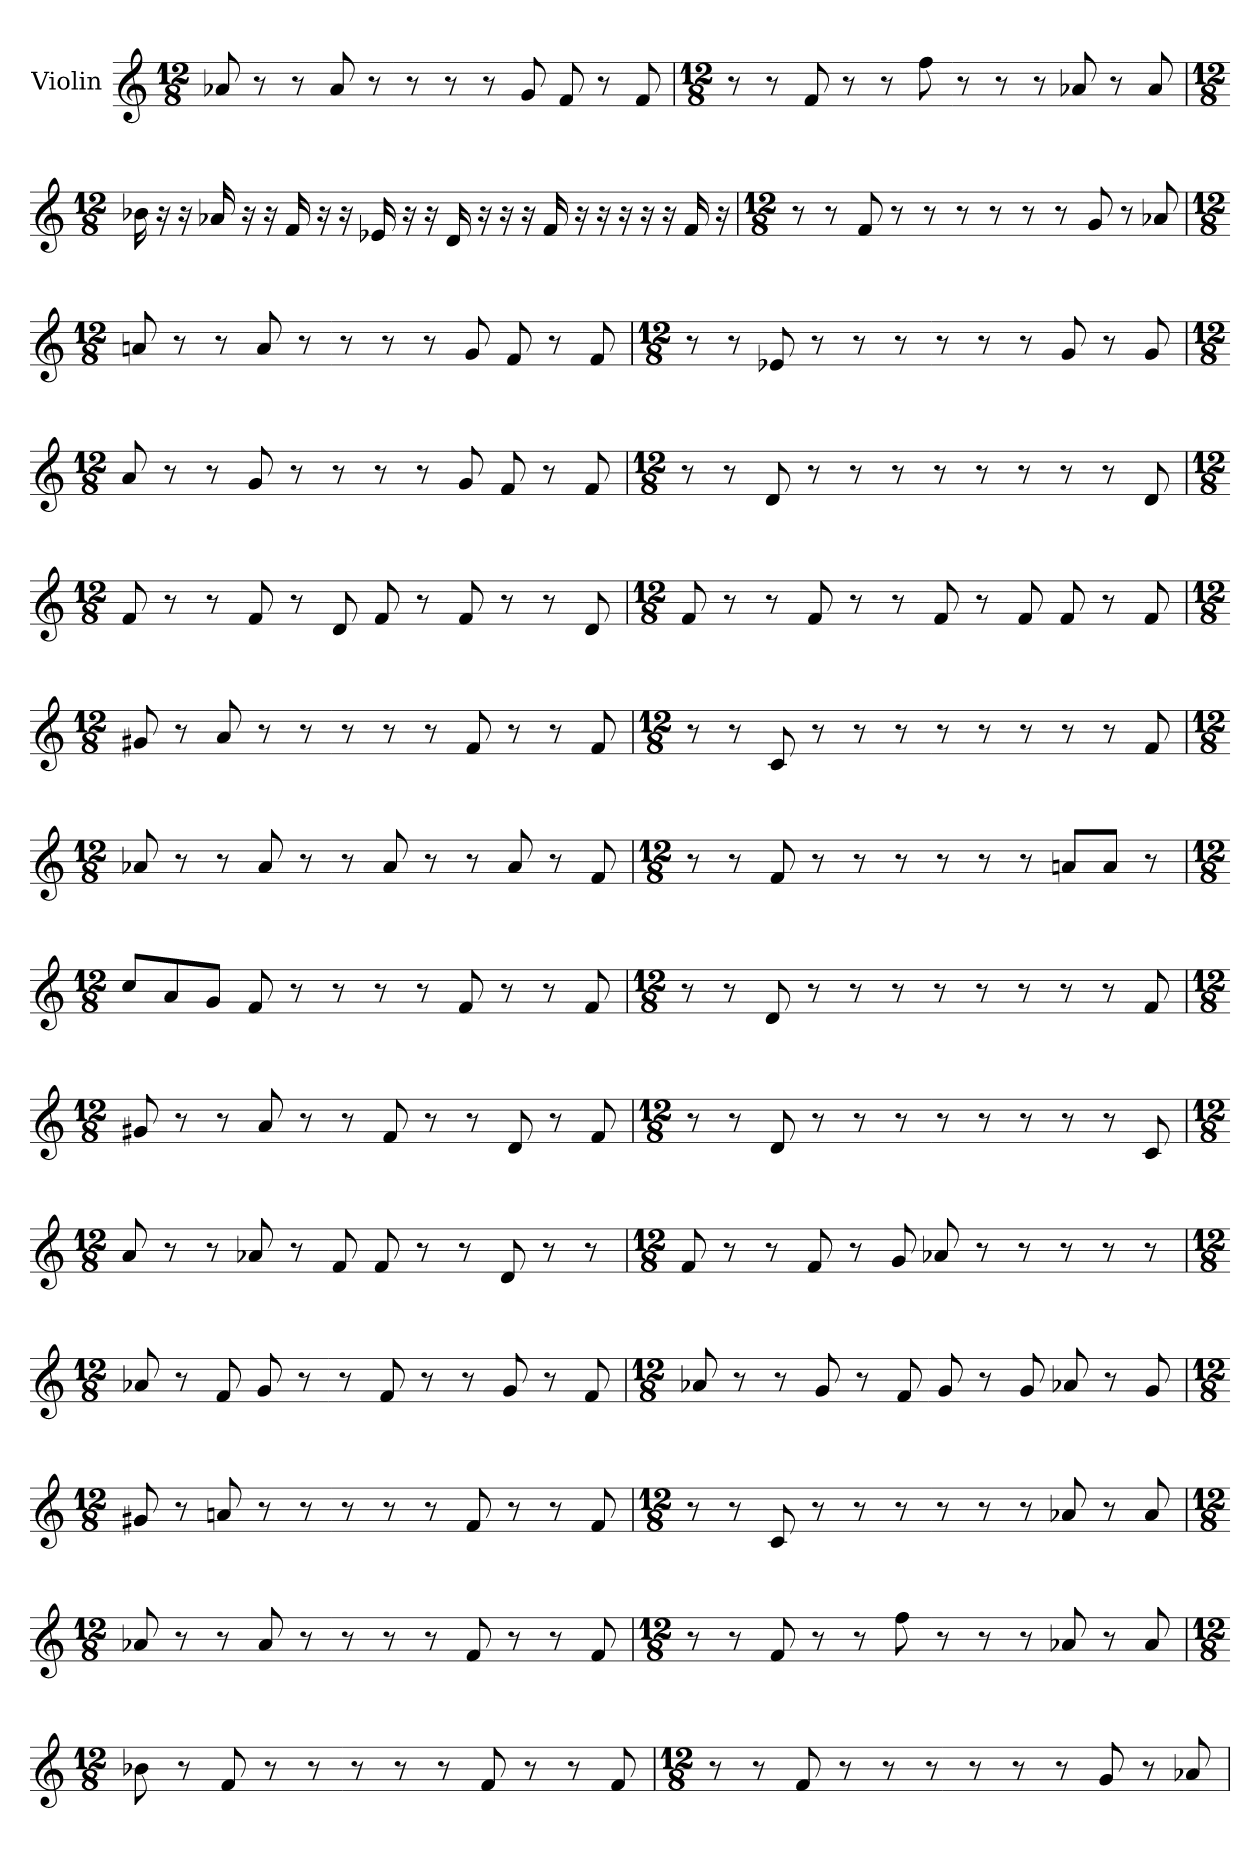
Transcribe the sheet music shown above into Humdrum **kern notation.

**kern
*part1
*staff1
*I"Violin
*I'Vln
*M12/8
=
8a-X
8r
8r
8a-
8r
8r
8r
8r
8g
8f
8r
8f
=
*M12/8
8r
8r
8f
8r
8r
8ff
8r
8r
8r
8a-X
8r
8a-
=
*M12/8
16b-X
16r
16r
16a-X
16r
16r
16f
16r
16r
16e-X
16r
16r
16d
16r
16r
16r
16f
16r
16r
16r
16r
16r
16f
16r
=
*M12/8
8r
8r
8f
8r
8r
8r
8r
8r
8r
8g
8r
8a-X
=
*M12/8
8an
8r
8r
8a
8r
8r
8r
8r
8g
8f
8r
8f
=
*M12/8
8r
8r
8e-X
8r
8r
8r
8r
8r
8r
8g
8r
8g
=
*M12/8
8a
8r
8r
8g
8r
8r
8r
8r
8g
8f
8r
8f
=
*M12/8
8r
8r
8d
8r
8r
8r
8r
8r
8r
8r
8r
8d
=
*M12/8
8f
8r
8r
8f
8r
8d
8f
8r
8f
8r
8r
8d
=
*M12/8
8f
8r
8r
8f
8r
8r
8f
8r
8f
8f
8r
8f
=
*M12/8
8g#X
8r
8a
8r
8r
8r
8r
8r
8f
8r
8r
8f
=
*M12/8
8r
8r
8c
8r
8r
8r
8r
8r
8r
8r
8r
8f
=
*M12/8
8a-X
8r
8r
8a-
8r
8r
8a-
8r
8r
8a-
8r
8f
=
*M12/8
8r
8r
8f
8r
8r
8r
8r
8r
8r
8anL
8aJ
8r
=
*M12/8
8ccL
8a
8gJ
8f
8r
8r
8r
8r
8f
8r
8r
8f
=
*M12/8
8r
8r
8d
8r
8r
8r
8r
8r
8r
8r
8r
8f
=
*M12/8
8g#X
8r
8r
8a
8r
8r
8f
8r
8r
8d
8r
8f
=
*M12/8
8r
8r
8d
8r
8r
8r
8r
8r
8r
8r
8r
8c
=
*M12/8
8a
8r
8r
8a-X
8r
8f
8f
8r
8r
8d
8r
8r
=
*M12/8
8f
8r
8r
8f
8r
8g
8a-X
8r
8r
8r
8r
8r
=
*M12/8
8a-X
8r
8f
8g
8r
8r
8f
8r
8r
8g
8r
8f
=
*M12/8
8a-X
8r
8r
8g
8r
8f
8g
8r
8g
8a-X
8r
8g
=
*M12/8
8g#X
8r
8an
8r
8r
8r
8r
8r
8f
8r
8r
8f
=
*M12/8
8r
8r
8c
8r
8r
8r
8r
8r
8r
8a-X
8r
8a-
=
*M12/8
8a-X
8r
8r
8a-
8r
8r
8r
8r
8f
8r
8r
8f
=
*M12/8
8r
8r
8f
8r
8r
8ff
8r
8r
8r
8a-X
8r
8a-
=
*M12/8
8b-X
8r
8f
8r
8r
8r
8r
8r
8f
8r
8r
8f
=
*M12/8
8r
8r
8f
8r
8r
8r
8r
8r
8r
8g
8r
8a-X
=
*-
